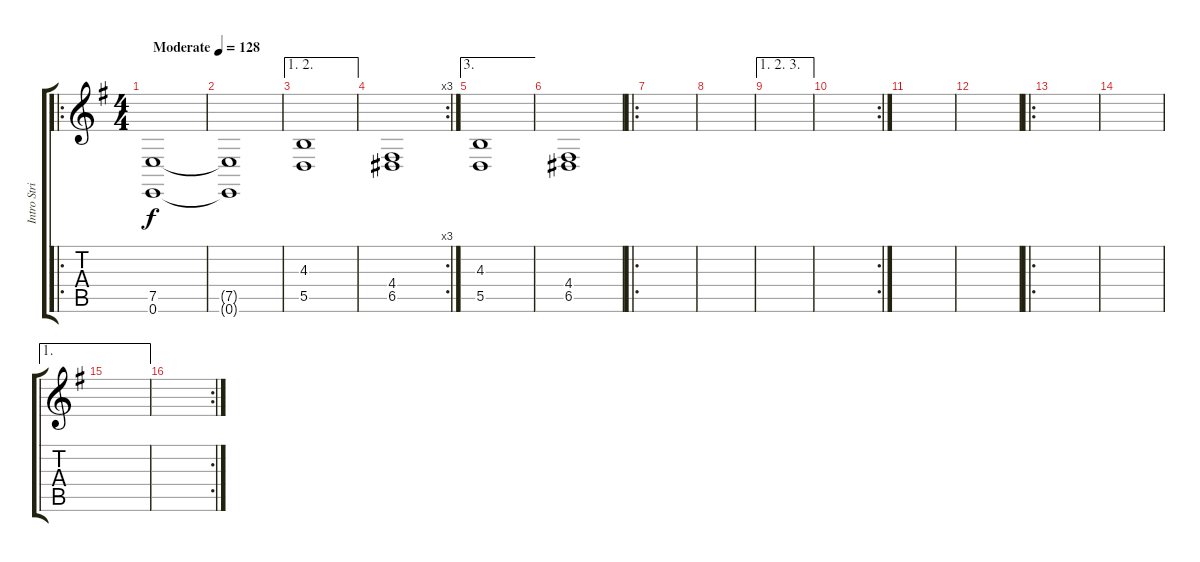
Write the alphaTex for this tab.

\track ("Intro Strings" "Intro Stri") {instrument violin}
\staff {score tabs}
\tuning (E4 B3 G3 D3 A2 E2) {hide}
\ro
\ts (4 4)
\tempo (128 "Moderate")
\clef g2
\ks eminor
(7.5 0.6).1{dy f instrument violin} |
(7.5{t} 0.6{t}).1 |
\ae (1 2)
(4.3 5.5).1 |
\rc 3
(4.4 6.5).1 |
\ae 3
(4.3 5.5).1 |
(4.4 6.5).1 |
\ro
|
|
\ae (1 2 3)
|
\rc 2
|
|
|
\ro
|
|
\ae 1
|
\rc 2
